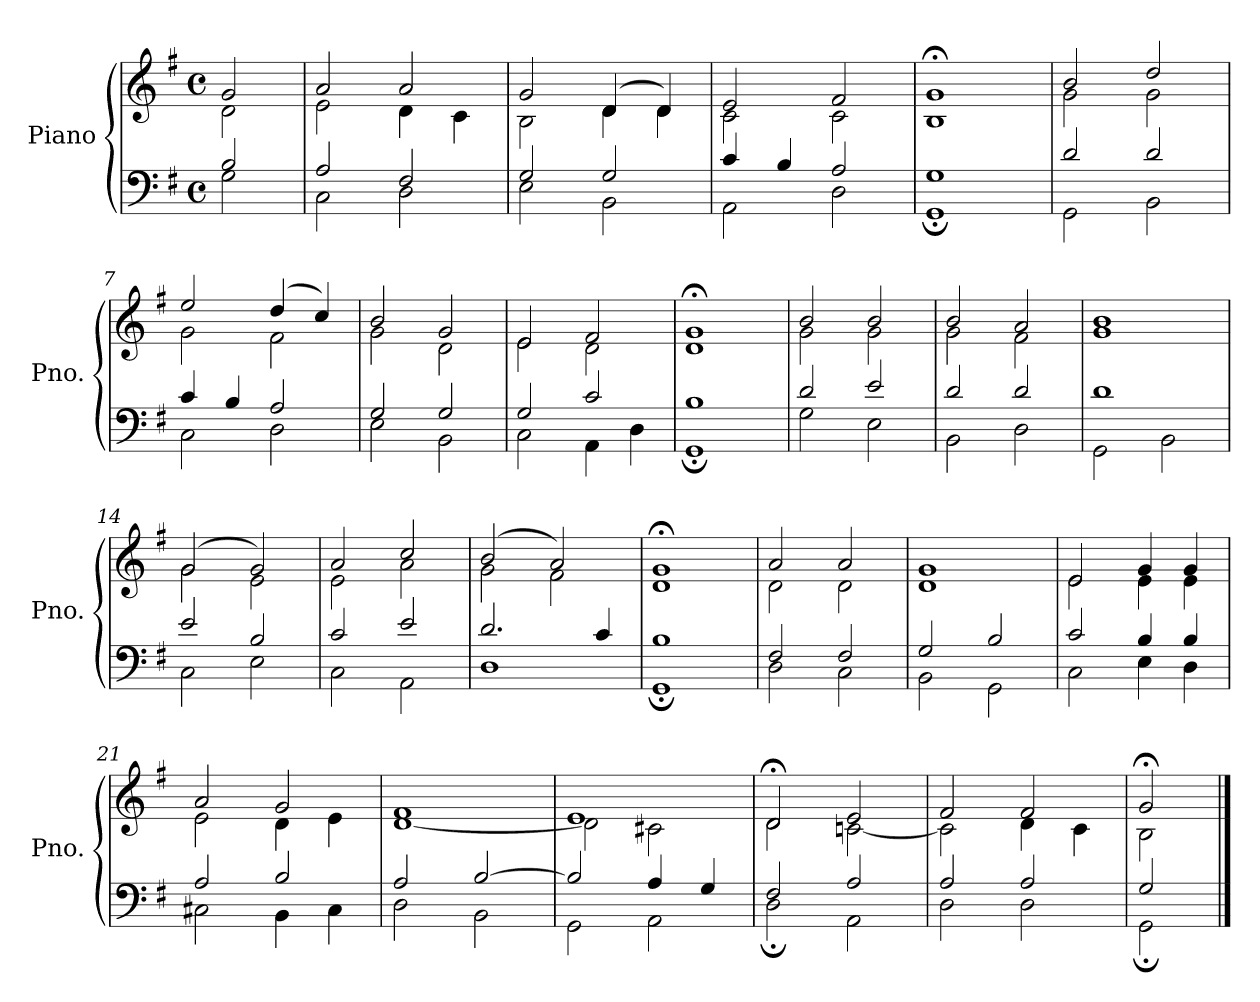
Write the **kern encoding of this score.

**kern	**kern
*part1	*part1
*staff2	*staff1
*I"Piano	*
*I'Pno.	*
*clefF4	*clefG2
*k[f#]	*k[f#]
*M4/4	*M4/4
*met(c)	*met(c)
=1	=1
*^	*^
2B/	2G\	2g/	2d\
=2	=2	=2	=2
2A/	2C\	2a/	2e\
2F#/	2D\	2a/	4d\
.	.	.	4c\
=3	=3	=3	=3
2G/	2E\	2g/	2B\
2G/	2BB\	(4d/	4d\
.	.	4d/)	4d\
=4	=4	=4	=4
4c/	2AA\	2e/	2c\
4B/	.	.	.
2A/	2D\	2f#/	2c\
=5	=5	=5	=5
1G	1GG;	1g;<	1B
=6	=6	=6	=6
2d/	2GG\	2b/	2g\
2d/	2BB\	2dd/	2g\
=7	=7	=7	=7
4c/	2C\	2ee/	2g\
4B/	.	.	.
2A/	2D\	(4dd/	2f#\
.	.	4cc/)	.
!!LO:LB:g=z	!!
=8	=8	=8	=8
2G/	2E\	2b/	2g\
2G/	2BB\	2g/	2d\
=9	=9	=9	=9
2G/	2C\	2e/	2e\
2c/	4AA\	2f#/	2d\
.	4D\	.	.
=10	=10	=10	=10
1B	1GG;	1g;<	1d
=11	=11	=11	=11
2d/	2G\	2b/	2g\
2e/	2E\	2b/	2g\
=12	=12	=12	=12
2d/	2BB\	2b/	2g\
2d/	2D\	2a/	2f#\
=13	=13	=13	=13
1d	2GG\	1b	1g
.	2BB\	.	.
=14	=14	=14	=14
2e/	2C\	(2g/	2g\
2B/	2E\	2g/)	2e\
!!LO:LB:g=z	!!
=15	=15	=15	=15
2c/	2C\	2a/	2e\
2e/	2AA\	2cc/	2a\
=16	=16	=16	=16
2.d/	1D	(2b/	2g\
.	.	2a/)	2f#\
4c/	.	.	.
=17	=17	=17	=17
1B	1GG;	1g;<	1d
=18	=18	=18	=18
2F#/	2D\	2a/	2d\
2F#/	2C\	2a/	2d\
=19	=19	=19	=19
2G/	2BB\	1g	1d
2B/	2GG\	.	.
=20	=20	=20	=20
2c/	2C\	2e/	2e\
4B/	4E\	4g/	4e\
4B/	4D\	4g/	4e\
=21	=21	=21	=21
2A/	2C#X\	2a/	2e\
2B/	4BB\	2g/	4d\
.	4C#\	.	4e\
!!LO:LB:g=z	!!
=22	=22	=22	=22
2A/	2D\	1f#	[1d
[2B/	2BB\	.	.
=23	=23	=23	=23
2B/]	2GG\	1e	2d\]
4A/	2AA\	.	2c#X\
4G/	.	.	.
=24	=24	=24	=24
2F#/	2D;\	2d;</	2d\
2A/	2AA\	2e/	[2cn\
=25	=25	=25	=25
2A/	2D\	2f#/	2c\]
2A/	2D\	2f#/	4d\
.	.	.	4c\
=26	=26	=26	=26
2G/	2GG;\	2g;</	2B\
*v	*v	*	*
*	*v	*v
==	==
*-	*-
